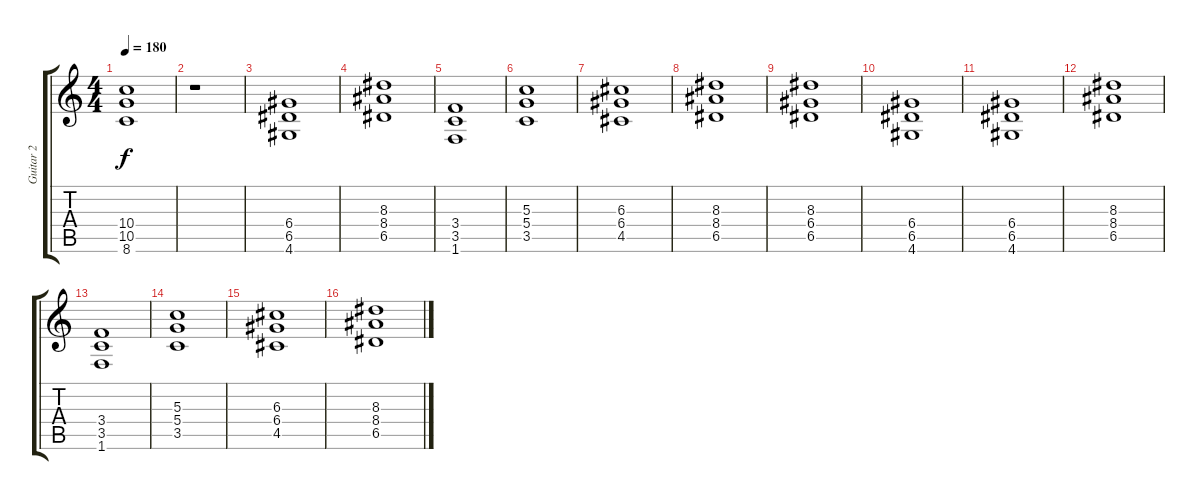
\track ("Guitar 2" "Guitar 2") {instrument distortionguitar}
\staff {score tabs}
\tuning (E4 B3 G3 D3 A2 E2) {hide}
\ts (4 4)
\tempo 180
\clef g2
\ks c
(10.4 10.5 8.6).1{dy f} |
r.1 |
(6.4 6.5 4.6).1 |
(8.3 8.4 6.5).1 |
(3.4 3.5 1.6).1 |
(5.3 5.4 3.5).1 |
(6.3 6.4 4.5).1 |
(8.3 8.4 6.5).1 |
(8.3 6.4 6.5).1 |
(6.4 6.5 4.6).1 |
(6.4 6.5 4.6).1 |
(8.3 8.4 6.5).1 |
(3.4 3.5 1.6).1 |
(5.3 5.4 3.5).1 |
(6.3 6.4 4.5).1 |
(8.3 8.4 6.5).1
